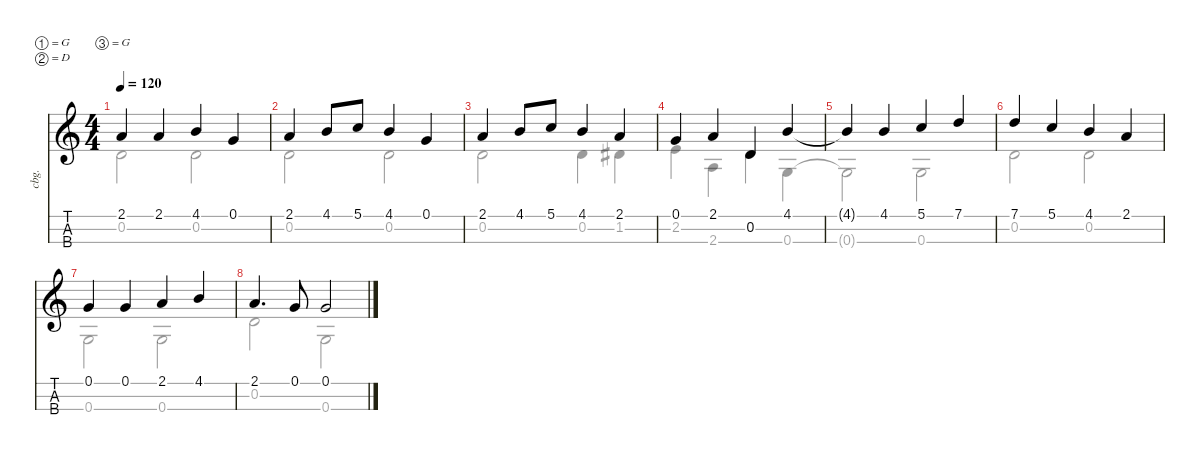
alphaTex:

\defaultSystemsLayout 4
\hideDynamics
\bracketExtendMode nobrackets
\otherSystemsTrackNameOrientation horizontal
\track ("Cigar Box guitar" "cbg.") {instrument acousticguitarnylon}
\staff {score tabs}
\tuning (G4 D4 G3)
\displaytranspose 0
\voice
\ts (4 4)
\tempo 120
\clef g2
\ks c
2.1.4{dy mf beam Up} 2.1.4{beam Up} 4.1.4{beam Up} 0.1.4{beam Up} |
2.1.4{beam Up} 4.1.8{beam Up} 5.1.8{beam Up} 4.1.4{beam Up} 0.1.4{beam Up} |
2.1.4{beam Up} 4.1.8{beam Up} 5.1.8{beam Up} 4.1.4{beam Up} 2.1.4{beam Up} |
0.1.4{beam Up} 2.1.4{beam Up} 0.2.4{beam Up} 4.1.4{beam Up} |
4.1{t}.4{beam Up} 4.1.4{beam Up} 5.1.4{beam Up} 7.1.4{beam Up} |
7.1.4{beam Up} 5.1.4{beam Up} 4.1.4{beam Up} 2.1.4{beam Up} |
0.1.4{beam Up} 0.1.4{beam Up} 2.1.4{beam Up} 4.1.4{beam Up} |
2.1.4{d beam Up} 0.1.8{beam Up} 0.1.2{beam Up}
\voice
\clef g2
\ottava regular
\simile none
\ks c
0.2.2{dy mf beam Down} 0.2.2{beam Down} |
0.2.2{beam Down} 0.2.2{beam Down} |
0.2.2{beam Down} 0.2.4{beam Down} 1.2{acc #}.4{beam Down} |
2.2.4{beam Down} 2.3.4{beam Down} 0.2.4{beam Down} 0.3.4{beam Down} |
0.3{t}.2{beam Down} 0.3.2{beam Down} |
0.2.2{beam Down} 0.2.2{beam Down} |
0.3.2{beam Down} 0.3.2{beam Down} |
0.2.2{beam Down} 0.3.2{beam Down}
